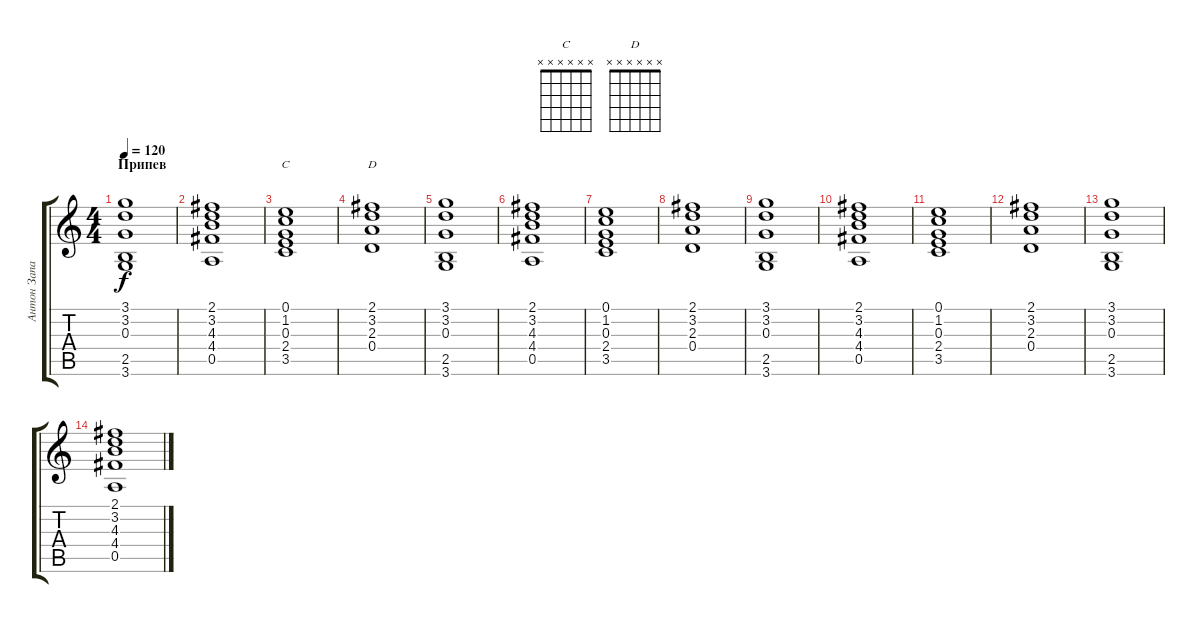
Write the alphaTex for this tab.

\track ("Антон Запас" "Антон Запа") {instrument acousticguitarsteel}
\staff {score tabs}
\tuning (E4 B3 G3 D3 A2 E2) {hide}
\chord ("C" x x x x x x)
\chord ("D" x x x x x x)
\ts (4 4)
\section ("" "Припев")
\tempo 120
\clef g2
\ks c
(3.1 3.2 0.3 2.5 3.6).1{dy f} |
(2.1 3.2 4.3 4.4 0.5).1 |
(0.1 1.2 0.3 2.4 3.5).1{ch "C"} |
(2.1 3.2 2.3 0.4).1{ch "D"} |
(3.1 3.2 0.3 2.5 3.6).1 |
(2.1 3.2 4.3 4.4 0.5).1 |
(0.1 1.2 0.3 2.4 3.5).1 |
(2.1 3.2 2.3 0.4).1 |
(3.1 3.2 0.3 2.5 3.6).1 |
(2.1 3.2 4.3 4.4 0.5).1 |
(0.1 1.2 0.3 2.4 3.5).1 |
(2.1 3.2 2.3 0.4).1 |
(3.1 3.2 0.3 2.5 3.6).1 |
(2.1 3.2 4.3 4.4 0.5).1
